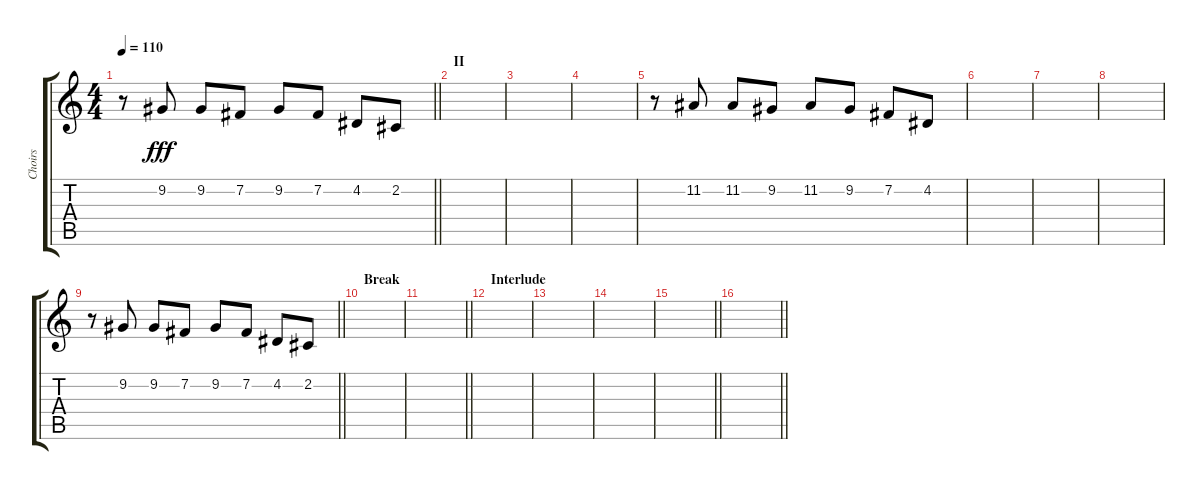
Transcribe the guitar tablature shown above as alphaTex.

\track ("Choirs" "Choirs") {instrument stringensemble1}
\staff {score tabs}
\tuning (E4 B3 G3 D3 A2 E2) {hide}
\ts (4 4)
\tempo 110
\clef g2
\barLineRight lightlight
\ks c
r.8{dy fff} 9.2.8 9.2.8 7.2.8 9.2.8 7.2.8 4.2.8 2.2.8 |
\section ("" "II")
|
|
|
r.8 11.2.8 11.2.8 9.2.8 11.2.8 9.2.8 7.2.8 4.2.8 |
|
|
|
\barLineRight lightlight
r.8 9.2.8 9.2.8 7.2.8 9.2.8 7.2.8 4.2.8 2.2.8 |
\section ("" "Break")
|
\barLineRight lightlight
|
\section ("" "Interlude")
|
|
|
\barLineRight lightlight
|
\barLineRight lightlight
